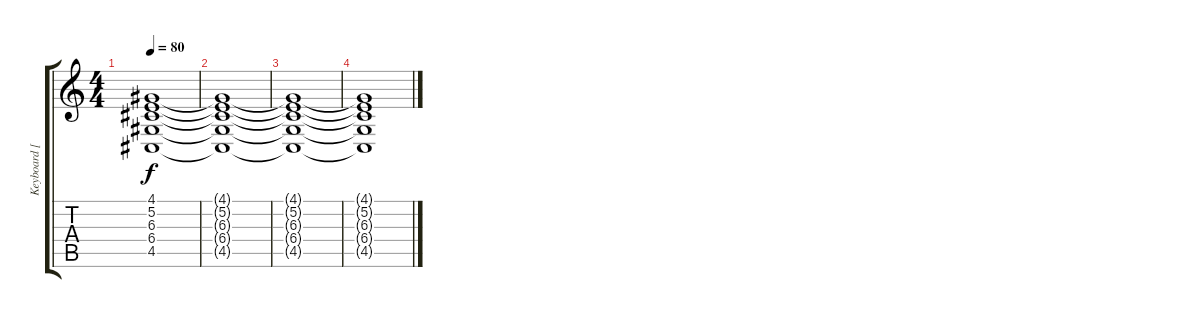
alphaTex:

\track ("Keyboard [High Strings]" "Keyboard [") {instrument stringensemble2}
\staff {score tabs}
\tuning (E4 B3 G3 D3 A2 D2) {hide}
\ts (4 4)
\tempo 80
\clef g2
\ks c
(4.1{t} 5.2{t} 6.3{t} 6.4{t} 4.5{t}).1{dy f} |
(4.1{t} 5.2{t} 6.3{t} 6.4{t} 4.5{t}).1 |
(4.1{t} 5.2{t} 6.3{t} 6.4{t} 4.5{t}).1{volume 0} |
(4.1{t} 5.2{t} 6.3{t} 6.4{t} 4.5{t}).1
